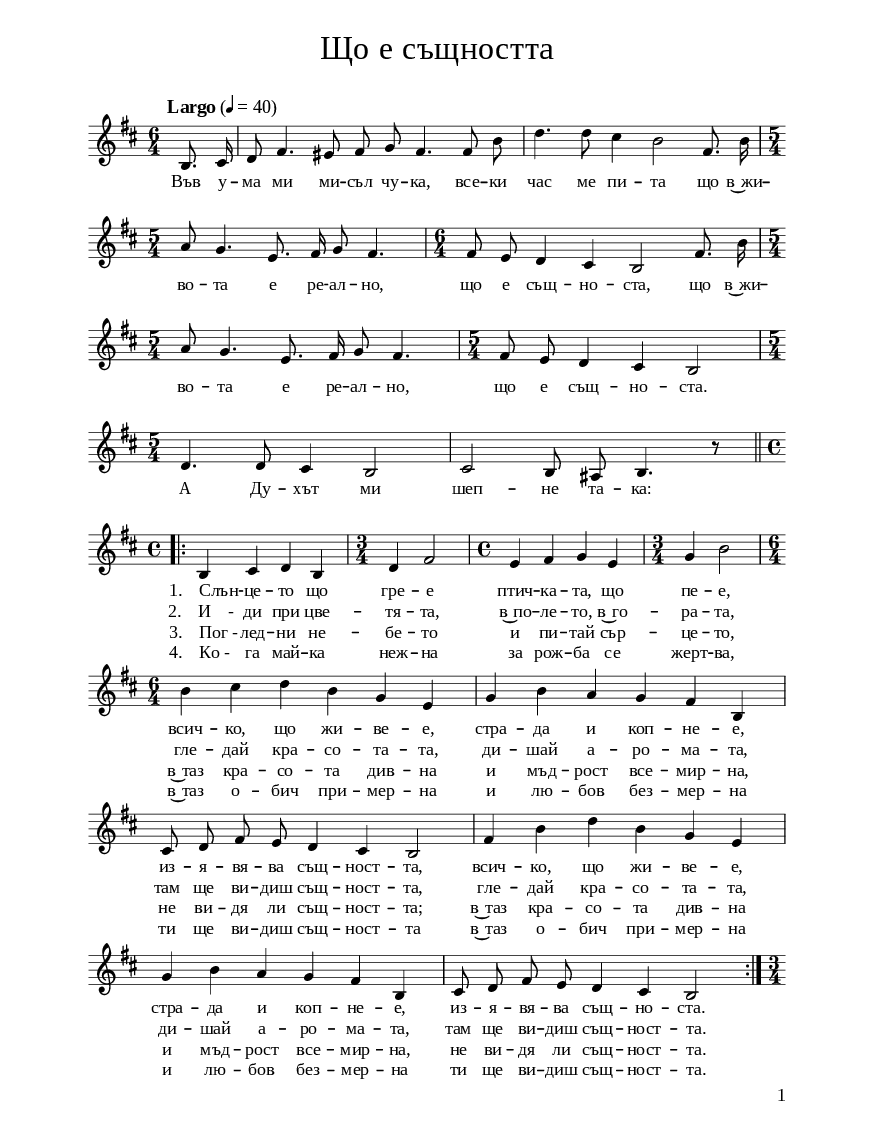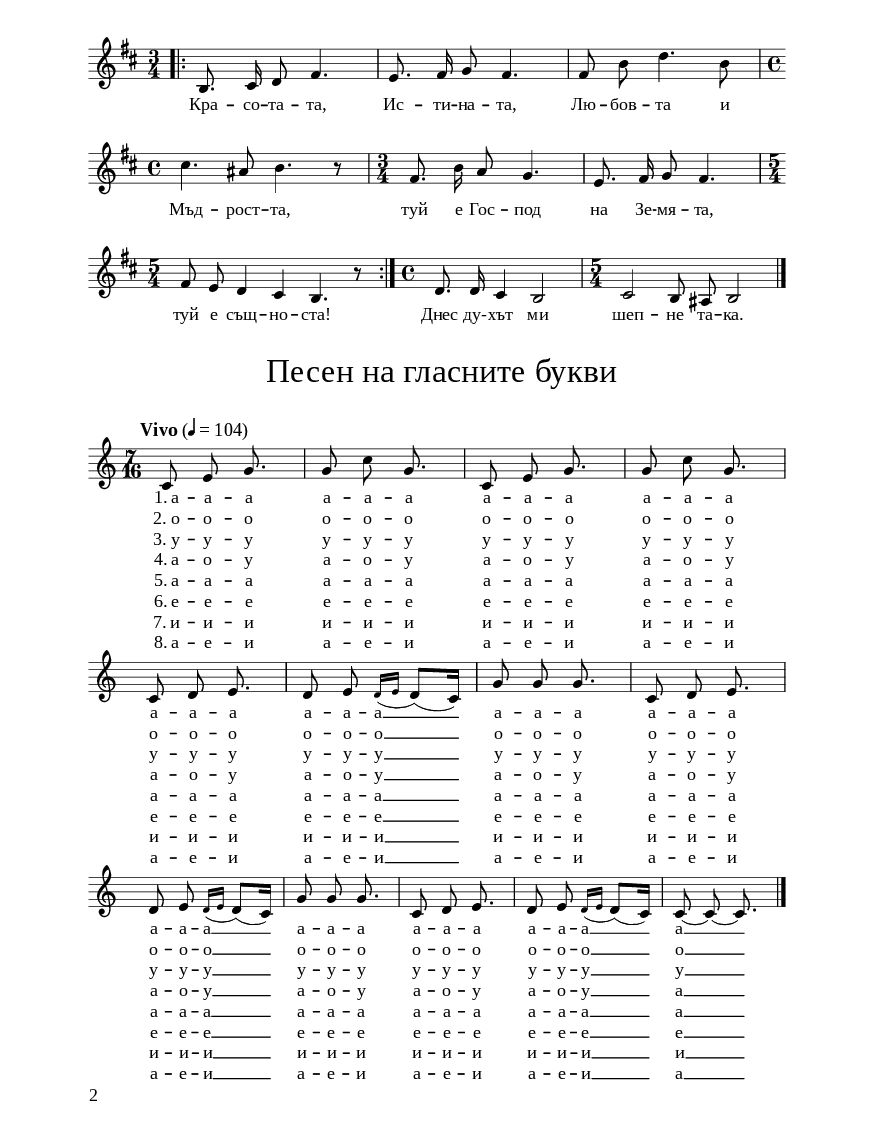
\version "2.24.2"

% include paper part and global functions
\include "include/globals.ily"

\bookpart {
  \label #'ref068
  \tocItem \markup "Що е същността"
  \include "include/bookpart-paper.ily"

  \header {
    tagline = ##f
  }

  \score {
    \include "include/score-layout.ily"

    \new Voice \absolute {
      \clef treble
      \key b \minor
      \time 6/4
      \tempoFunc "Largo" 4 "40"
      \partial 4
      \autoBeamOff

      b8. cis'16| d'8 fis'4. eis'8 fis'8 g'8 fis'4. fis'8 b'8| d''4. d''8 cis''4 b'2 fis'8. b'16 | \break

      \time 5/4  a'8 g'4. e'8. fis'16 g'8 fis'4. | \time 6/4 fis'8 e'8 d'4 cis'4 b2 fis'8. b'16 \time 5/4 | \break

      \time 5/4  a'8 g'4. e'8. fis'16 g'8 fis'4. | \time 5/4 fis'8 e'8 d'4 cis'4 b2 | \break

      \time 5/4 d'4. d'8 cis'4 b2 | cis'2 b8 ais8 b4. r8 | \break

      \bar ".|:-||"

      \time 4/4 b4 cis'4 d'4 b4 | \time 3/4 d'4 fis'2 | \time 4/4 e'4 fis' g' e' | \time 3/4 g'4 b'2  \break


      \time 6/4 b'4 cis''4 d'' b' g' e' | g' b' a' g' fis' b | \break

      cis'8 d' fis' e' d'4 cis' b2 | fis'4 b' d'' b' g' e' |\break

      g'4 b'4 a'4 g'4 fis'4 b |  cis'8 d' fis' e' d'4 cis'4 b2 | \break

   

      \time 3/4


     \bar ":|.|:"  b8. cis'16 d'8 fis'4. | e'8. fis'16 g'8 fis'4. | fis'8 b'8 d''4. b'8| \break

      \time 4/4 cis''4. ais'8 b'4. r8 | \time 3/4 fis'8. b'16 a'8 g'4. | e'8. fis'16 g'8 fis'4. | \break

      \time 5/4	fis'8 e' d'4 cis' b4. r8 \bar ":|." | \time 4/4 d'8. d'16 cis'4 b2 | \time 5/4 cis'2 b8 ais8 b2 |  \bar "|." \break


    }

    \addlyrics {
      Във у -- ма ми ми -- съл чу -- ка, все -- ки час ме пи -- та
      що в~жи -- во -- та е ре -- ал -- но, що е същ -- но -- ста,
      що в~жи -- во -- та е ре -- ал -- но, що е същ -- но -- ста.
      А Ду -- хът ми шеп  -- не та  -- ка:

      "1.    Слън"  -- це  -- то що гре -- е птич -- ка -- та, що пе -- е,

      всич -- ко, що жи -- ве -- е, стра -- да и коп -- не -- е,

      из -- я -- вя -- ва  същ -- ност -- та,   всич -- ко, що жи -- ве -- е, стра -- да и коп -- не -- е,

      из -- я -- вя -- ва същ -- но -- ста.

      Кра  -- со  -- та  -- та, Ис  -- ти  -- на  -- та, Лю -- бов  -- та и Мъд  -- рост  -- та,

      туй е Гос  -- под на Зе  -- мя  -- та, туй е същ  -- но  -- ста! Днес "ду-"  -- хът ми шеп  -- не та  -- ка.
    }

    \addlyrics {
      " " " " " " " " " " " " " " " "

      " " " " " " " " " " " " " " " "

      " " " " " " " " " " " " " " " " " "

      " " " " " " " " " " " " " " " " " " " " " " " " " " " "

      " " " " " " " " " " " " " " " " " " "2.    И    - " ди при цве -- тя -- та, в~по -- ле -- то, в~го -- ра -- та,
      гле -- дай кра -- со -- та -- та, ди -- шай а -- ро -- ма -- та, там ще ви -- диш същ -- ност  -- та,
      гле -- дай кра -- со -- та -- та, ди -- шай а -- ро -- ма -- та, там ще ви -- диш същ -- ност  -- та.

      " " " " " " " " " " " " " " " " " "

      " " " " " " " " " " " " " " " " " "
    }

    \addlyrics {
      " " " " " " " " " " " " " " " "

      " " " " " " " " " " " " " " " "

      " " " " " " " " " " " " " " " " " "

      " " " " " " " " " " " " " " " " " " " " " " " " " " " "

      " " " " " " " " " " " " " " " " " " "3.    Пог -" -- лед  -- ни не -- бе -- то и пи -- тай сър -- це -- то,
      в~таз кра -- со -- та див -- на и мъд -- рост все -- мир -- на, не ви -- дя ли същ -- ност -- та;  в~таз кра -- со -- та див -- на и мъд -- рост все -- мир -- на, не ви -- дя ли същ -- ност -- та.

      " " " " " " " " " " " " " " " " " "

      " " " " " " " " " " " " " " " " " "
    }

    \addlyrics {
      " " " " " " " " " " " " " " " "

      " " " " " " " " " " " " " " " "

      " " " " " " " " " " " " " " " " " "

      " " " " " " " " " " " " " " " " " " " " " " " " " " " "

      " " " " " " " " " " " " " " " " " " "4.    Кo -  "  га май -- ка неж -- на за рож -- ба се жерт -- ва,
      в~таз о -- бич при -- мер -- на и лю -- бов без -- мер -- на
      ти ще ви -- диш същ -- ност -- та
      в~таз о -- бич при -- мер -- на и лю -- бов без -- мер -- на
      ти ще ви -- диш същ -- ност -- та.

      " " " " " " " " " " " " " " " " " "

      " " " " " " " " " " " " " " " " " "
    }

    \header {
      title = \titleFunc "Що е същността" "Što e săštnostta"
    }

    \midi{}

  } % score


  \label #'ref067
  \tocItem \markup "Песен на гласните букви"
  \include "include/bookpart-paper.ily"
  \score {
    \include "include/score-layout.ily"

    \new Voice \relative c' {
      \clef treble
      \key c \major
      \time 7/16
      \tempoFunc "Vivo" 4 "104"
      \autoBeamOff
      c8 e8 g8. | g8 c8 g8. | c,8 e8 g8. | g8 c8 g8. | \break
      c,8 d8 e8. | d8 e8  \acciaccatura {d16[e16]} d8([c16]) | g'8 g8 g8. | c,8 d8 e8. | \break
      d8 e8 \acciaccatura {d16[e16]} d8([c16]) | g'8 g8 g8. | c,8 d8 e8. | d8 e8 \acciaccatura {d16[e16]} d8([c16]) | c8~ c8~ c8. | \bar "|." \break
    }

    \addlyrics {
      "1. a" -- a -- a  a -- a -- a  a -- a -- a  a -- a -- a
      a -- a -- a  a -- a -- a __  a -- a -- a  a -- a -- a
      a -- a -- a __   a -- a -- a  a -- a -- a  a -- a -- a __ a __ 
    }

    \addlyrics {
      "2. o" -- o -- o  o -- o -- o  o -- o -- o  o -- o -- o
      o -- o -- o  o -- o -- o __  o -- o -- o  o -- o -- o
      o -- o -- o __   o -- o -- o  o -- o -- o  o -- o -- o __ o __ 
    }

    \addlyrics {
      "3. у" -- у -- у  у -- у -- у  у -- у -- у  у -- у -- у
      у -- у -- у  у -- у -- у __  у -- у -- у  у -- у -- у
      у -- у -- у __   у -- у -- у  у -- у -- у  у -- у -- у __ у __ 
    }

    \addlyrics {
      "4. а" -- о -- у  а -- о -- у  а -- о -- у  а -- о -- у
      а -- о -- у  а -- о -- у __  а -- о -- у  а -- о -- у
      а -- о -- у __   а -- о -- у  а -- о -- у  а -- о -- у __ а __ 
    }

    \addlyrics {
      "5. a" -- a -- a  a -- a -- a  a -- a -- a  a -- a -- a
      a -- a -- a  a -- a -- a __  a -- a -- a  a -- a -- a
      a -- a -- a __   a -- a -- a  a -- a -- a  a -- a -- a __ a __ 
    }

    \addlyrics {
      "6. e" -- e -- e  e -- e -- e  e -- e -- e  e -- e -- e
      e -- e -- e  e -- e -- e __  e -- e -- e  e -- e -- e
      e -- e -- e __   e -- e -- e  e -- e -- e  e -- e -- e __ e __ 
    }

    \addlyrics {
      "7. и" -- и -- и  и -- и -- и  и -- и -- и  и -- и -- и
      и -- и -- и  и -- и -- и __  и -- и -- и  и -- и -- и
      и -- и -- и __   и -- и -- и  и -- и -- и  и -- и -- и __ и __ 
    }

    \addlyrics {
      "8. а" -- е -- и  а -- е -- и  а -- е -- и  а -- е -- и
      а -- е -- и  а -- е -- и __  а -- е -- и  а -- е -- и
      а -- е -- и __   а -- е -- и  а -- е -- и  а -- е -- и __ а __ 
    }

    \header {
      title = \titleFunc " Песен на гласните букви" "Pesen na glasnite bukvi"
    }

    \midi{}

  } % score


} % bookpart
